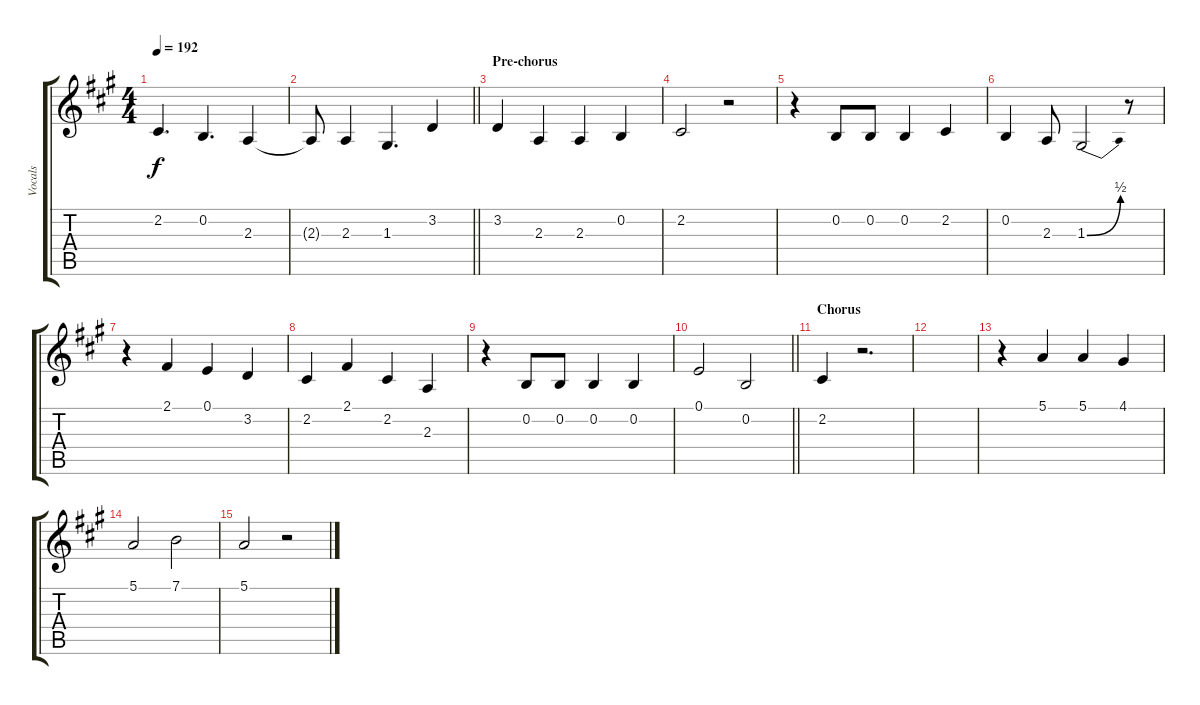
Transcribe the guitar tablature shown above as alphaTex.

\track ("Vocals" "Vocals") {instrument lead2sawtooth}
\staff {score tabs}
\tuning (E4 B3 G3 D3 A2 E2) {hide}
\ts (4 4)
\tempo 192
\clef g2
\ks f#minor
2.2.4{d dy f} 0.2.4{d} 2.3.4 |
\barLineRight lightlight
2.3{t}.8 2.3.4 1.3.4{d} 3.2.4 |
\section ("" "Pre-chorus")
3.2.4 2.3.4 2.3.4 0.2.4 |
2.2.2 r.2 |
r.4 0.2.8 0.2.8 0.2.4 2.2.4 |
0.2.4 2.3.8 1.3{be (bend 0 0 60 2)}.2 r.8 |
r.4 2.1.4 0.1.4 3.2.4 |
2.2.4 2.1.4 2.2.4 2.3.4 |
r.4 0.2.8 0.2.8 0.2.4 0.2.4 |
\barLineRight lightlight
0.1.2 0.2.2 |
\section ("" "Chorus")
2.2.4 r.2{d} |
|
r.4 5.1.4 5.1.4 4.1.4 |
5.1.2 7.1.2 |
5.1.2 r.2
